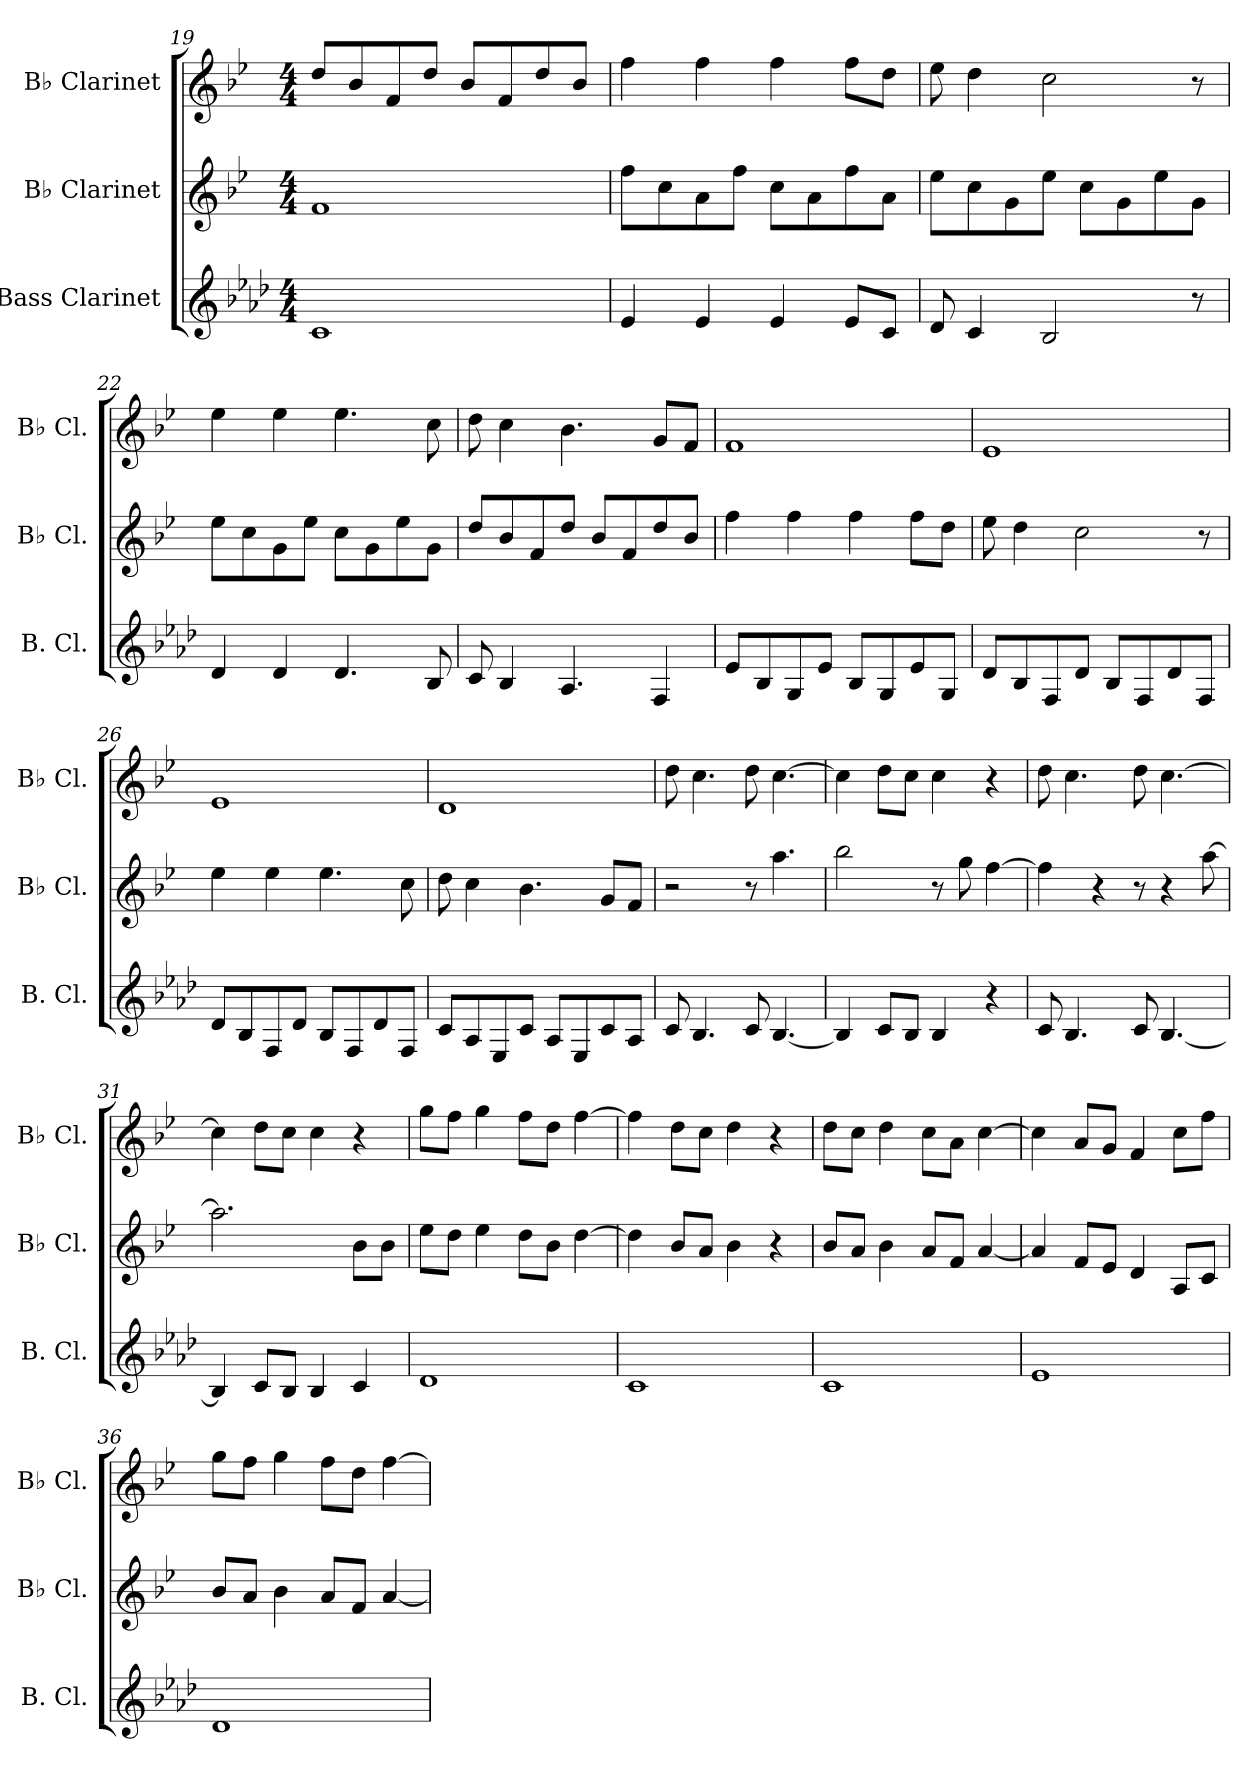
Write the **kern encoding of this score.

**kern	**kern	**kern
*part3	*part2	*part1
*staff3	*staff2	*staff1
*I"Bass Clarinet	*I"B♭ Clarinet	*I"B♭ Clarinet
*I'B. Cl.	*I'B♭ Cl.	*I'B♭ Cl.
*clefG2	*clefG2	*clefG2
*ITrd8c14	*ITrd1c2	*ITrd1c2
*k[b-e-a-d-]	*k[b-e-a-d-]	*k[b-e-a-d-]
*M4/4	*M4/4	*M4/4
=19	=19	=19
1C	1e-	8cc/L
.	.	8a-/
.	.	8e-/
.	.	8cc/J
.	.	8a-/L
.	.	8e-/
.	.	8cc/
.	.	8a-/J
=20	=20	=20
4E-/	8ee-\L	4ee-\
.	8b-\	.
4E-/	8g\	4ee-\
.	8ee-\J	.
4E-/	8b-\L	4ee-\
.	8g\	.
8E-/L	8ee-\	8ee-\L
8C/J	8g\J	8cc\J
=21	=21	=21
8D-/	8dd-\L	8dd-\
4C/	8b-\	4cc\
.	8f\	.
2BB-/	8dd-\J	2b-\
.	8b-\L	.
.	8f\	.
.	8dd-\	.
8r	8f\J	8r
!!LO:LB:g=z
=22	=22	=22
4D-/	8dd-\L	4dd-\
.	8b-\	.
4D-/	8f\	4dd-\
.	8dd-\J	.
4.D-/	8b-\L	4.dd-\
.	8f\	.
.	8dd-\	.
8BB-/	8f\J	8b-\
=23	=23	=23
8C/	8cc/L	8cc\
4BB-/	8a-/	4b-\
.	8e-/	.
4.AA-/	8cc/J	4.a-\
.	8a-/L	.
.	8e-/	.
4FF/	8cc/	8f/L
.	8a-/J	8e-/J
=24	=24	=24
8E-/L	4ee-\	1e-
8BB-/	.	.
8GG/	4ee-\	.
8E-/J	.	.
8BB-/L	4ee-\	.
8GG/	.	.
8E-/	8ee-\L	.
8GG/J	8cc\J	.
=25	=25	=25
8D-/L	8dd-\	1d-
8BB-/	4cc\	.
8FF/	.	.
8D-/J	2b-\	.
8BB-/L	.	.
8FF/	.	.
8D-/	.	.
8FF/J	8r	.
!!LO:LB:g=z
=26	=26	=26
8D-/L	4dd-\	1d-
8BB-/	.	.
8FF/	4dd-\	.
8D-/J	.	.
8BB-/L	4.dd-\	.
8FF/	.	.
8D-/	.	.
8FF/J	8b-\	.
=27	=27	=27
8C/L	8cc\	1c
8AA-/	4b-\	.
8EE-/	.	.
8C/J	4.a-\	.
8AA-/L	.	.
8EE-/	.	.
8C/	8f/L	.
8AA-/J	8e-/J	.
=28	=28	=28
8C/	2r	8cc\
4.BB-/	.	4.b-\
8C/	8r	8cc\
[4.BB-/	4.gg\	[4.b-\
=29	=29	=29
4BB-/]	2aa-\	4b-\]
8C/L	.	8cc\L
8BB-/J	.	8b-\J
4BB-/	8r	4b-\
.	8ff\	.
4r	[4ee-\	4r
=30	=30	=30
8C/	4ee-\]	8cc\
4.BB-/	.	4.b-\
.	4r	.
8C/	8r	8cc\
[4.BB-/	4r	[4.b-\
.	[8gg\	.
!!LO:LB:g=z
=31	=31	=31
4BB-/]	2.gg\]	4b-\]
8C/L	.	8cc\L
8BB-/J	.	8b-\J
4BB-/	.	4b-\
4C/	8a-\L	4r
.	8a-\J	.
=32	=32	=32
1D-	8dd-\L	8ff\L
.	8cc\J	8ee-\J
.	4dd-\	4ff\
.	8cc\L	8ee-\L
.	8a-\J	8cc\J
.	[4cc\	[4ee-\
=33	=33	=33
1C	4cc\]	4ee-\]
.	8a-/L	8cc\L
.	8g/J	8b-\J
.	4a-\	4cc\
.	4r	4r
=34	=34	=34
1C	8a-/L	8cc\L
.	8g/J	8b-\J
.	4a-\	4cc\
.	8g/L	8b-\L
.	8e-/J	8g\J
.	[4g/	[4b-\
=35	=35	=35
1E-	4g/]	4b-\]
.	8e-/L	8g/L
.	8d-/J	8f/J
.	4c/	4e-/
.	8G/L	8b-\L
.	8B-/J	8ee-\J
=36	=36	=36
1D-	8a-/L	8ff\L
.	8g/J	8ee-\J
.	4a-\	4ff\
.	8g/L	8ee-\L
.	8e-/J	8cc\J
.	[4g/	[4ee-\
=	=	=
*-	*-	*-
